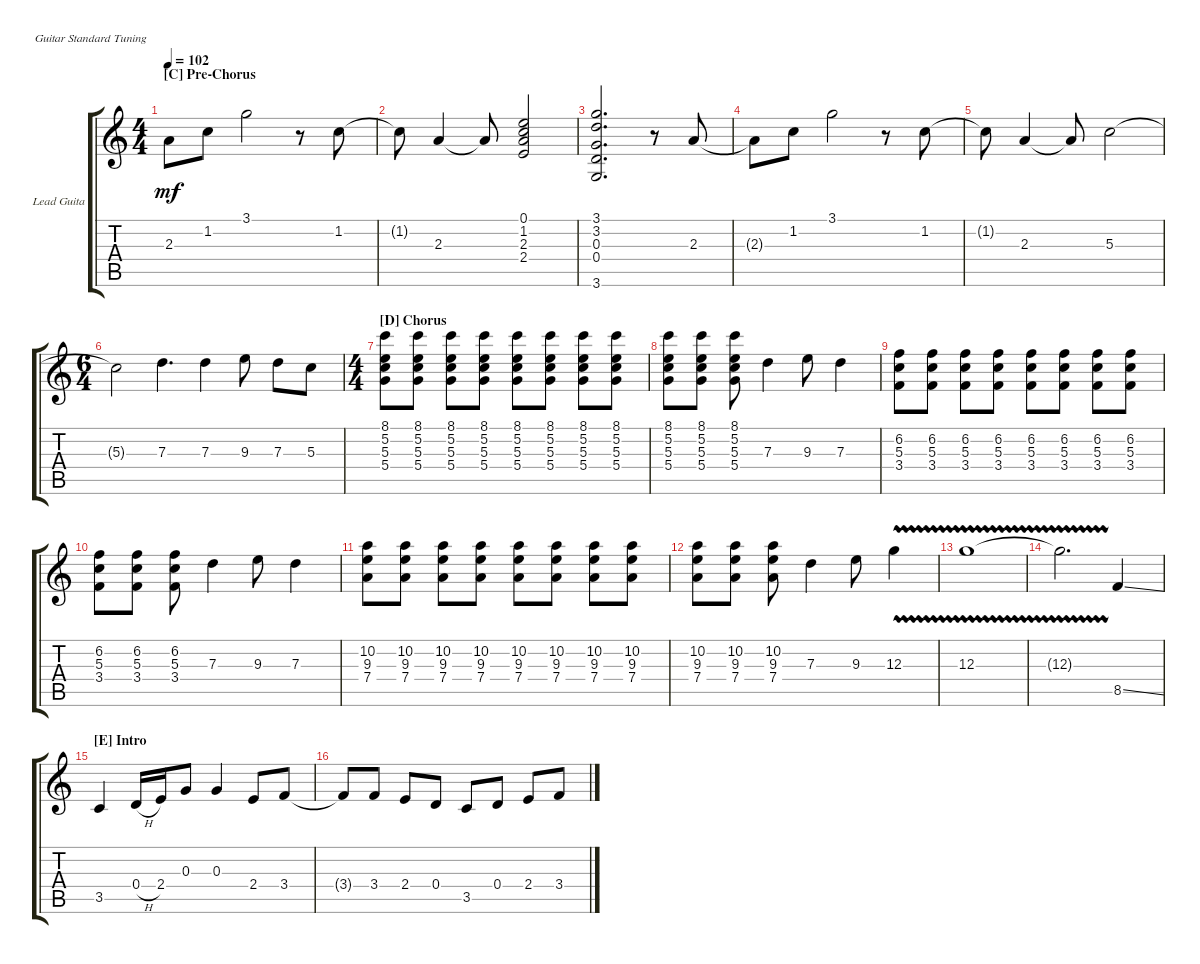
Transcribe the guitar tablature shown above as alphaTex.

\defaultSystemsLayout 4
\bracketExtendMode groupsimilarinstruments
\firstSystemTrackNameOrientation horizontal
\otherSystemsTrackNameOrientation horizontal
\track ("Lead Guitar" "Lead Guita") {instrument electricguitarclean}
\staff {score tabs}
\tuning (E4 B3 G3 D3 A2 E2)
\ts (4 4)
\section ("C" "Pre-Chorus")
\tempo 102
\clef g2
\ks c
2.3{t}.8{dy mf} 1.2.8 3.1.2 r.8 1.2.8 |
1.2{t}.8 2.3.4 2.3{t}.8 (2.4 2.3 1.2 0.1).2 |
(3.6 0.4 0.3 3.2 3.1).2{d} r.8 2.3.8 |
2.3{t}.8 1.2.8 3.1.2 r.8 1.2.8 |
1.2{t}.8 2.3.4 2.3{t}.8 5.3.2 |
\ts (6 4)
5.3{t}.2 7.3.4{d} 7.3.4 9.3.8 7.3.8 5.3.8 |
\ts (4 4)
\section ("D" "Chorus")
(5.4 5.3 5.2 8.1).8 (5.4 5.3 5.2 8.1).8 (5.4 5.3 5.2 8.1).8 (5.4 5.3 5.2 8.1).8 (5.4 5.3 5.2 8.1).8 (5.4 5.3 5.2 8.1).8 (5.4 5.3 5.2 8.1).8 (5.4 5.3 5.2 8.1).8 |
(5.4 5.3 5.2 8.1).8 (5.4 5.3 5.2 8.1).8 (5.4 5.3 5.2 8.1).8 7.3.4 9.3.8 7.3.4 |
(3.4 5.3 6.2).8 (3.4 5.3 6.2).8 (3.4 5.3 6.2).8 (3.4 5.3 6.2).8 (3.4 5.3 6.2).8 (3.4 5.3 6.2).8 (3.4 5.3 6.2).8 (3.4 5.3 6.2).8 |
(3.4 5.3 6.2).8 (3.4 5.3 6.2).8 (3.4 5.3 6.2).8 7.3.4 9.3.8 7.3.4 |
(7.4 9.3 10.2).8 (7.4 9.3 10.2).8 (7.4 9.3 10.2).8 (7.4 9.3 10.2).8 (7.4 9.3 10.2).8 (7.4 9.3 10.2).8 (7.4 9.3 10.2).8 (7.4 9.3 10.2).8 |
(7.4 9.3 10.2).8 (7.4 9.3 10.2).8 (7.4 9.3 10.2).8 7.3.4 9.3.8 12.3{vw}.4 |
12.3{vw}.1 |
12.3{vw t}.2{d} 8.5{ss}.4 |
\section ("E" "Intro")
3.5.4 0.4{h}.16 2.4.16 0.3.8 0.3.4 2.4.8 3.4.8 |
3.4{t}.8 3.4.8 2.4.8 0.4.8 3.5.8 0.4.8 2.4.8 3.4.8
